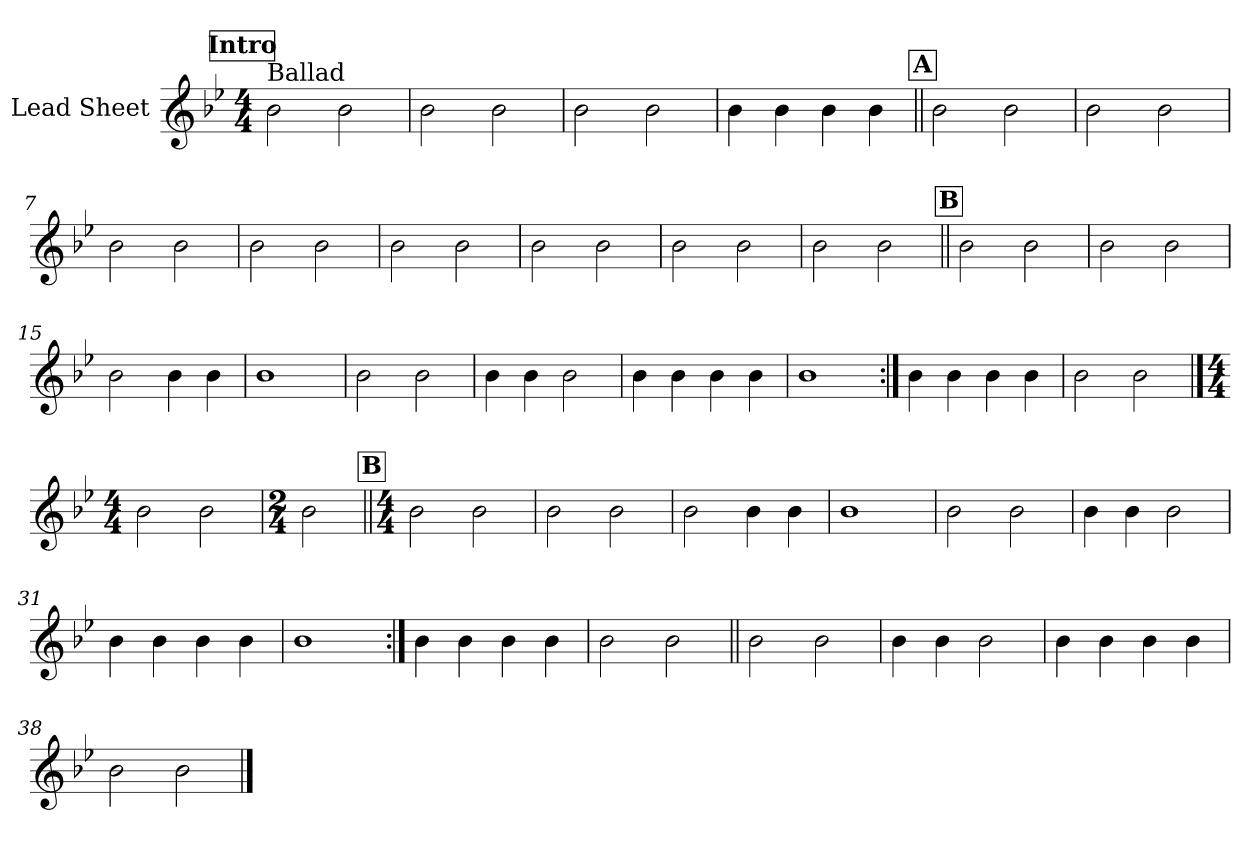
**kern
*part1
*staff1
*I"Lead Sheet
*clefG2
*k[b-e-]
*B-:
*M4/4
*MM66
!!LO:REH:place=s1:a:fs=14:t=Intro
=1
!LO:TX:a:t=Ballad
2b-\
2b-\
=2
2b-\
2b-\
=3
2b-\
2b-\
=4
4b-\
4b-\
4b-\
4b-\
!!LO:LB:g=z
!!LO:REH:place=s1:a:fs=14:t=A
=5||
2b-\
2b-\
=6
2b-\
2b-\
=7
2b-\
2b-\
=8
2b-\
2b-\
!!LO:LB:g=z
=9
2b-\
2b-\
=10
2b-\
2b-\
=11
2b-\
2b-\
=12
2b-\
2b-\
!!LO:LB:g=z
!!LO:REH:place=s1:a:fs=14:t=B
=13||
2b-\
2b-\
=14
2b-\
2b-\
=15
2b-\
4b-\
4b-\
=16
1b-
!!LO:LB:g=z
=17
2b-\
2b-\
=18
4b-\
4b-\
2b-\
=19
4b-\
4b-\
4b-\
4b-\
=20
1b-
!!LO:LB:g=z
=21:|!
4b-\
4b-\
4b-\
4b-\
=22
2b-\
2b-\
!!LO:LB:g=z
==23
*M4/4
2b-\
2b-\
=24
*M2/4
2b-\
!!LO:LB:g=z
!!LO:REH:place=s1:a:fs=14:t=B
=25||
*M4/4
2b-\
2b-\
=26
2b-\
2b-\
=27
2b-\
4b-\
4b-\
=28
1b-
!!LO:LB:g=z
=29
2b-\
2b-\
=30
4b-\
4b-\
2b-\
=31
4b-\
4b-\
4b-\
4b-\
=32
1b-
!!LO:LB:g=z
=33:|!
4b-\
4b-\
4b-\
4b-\
=34
2b-\
2b-\
!!LO:PB:g=z
=35||
2b-\
2b-\
=36
4b-\
4b-\
2b-\
=37
4b-\
4b-\
4b-\
4b-\
=38
2b-\
2b-\
==
*-
